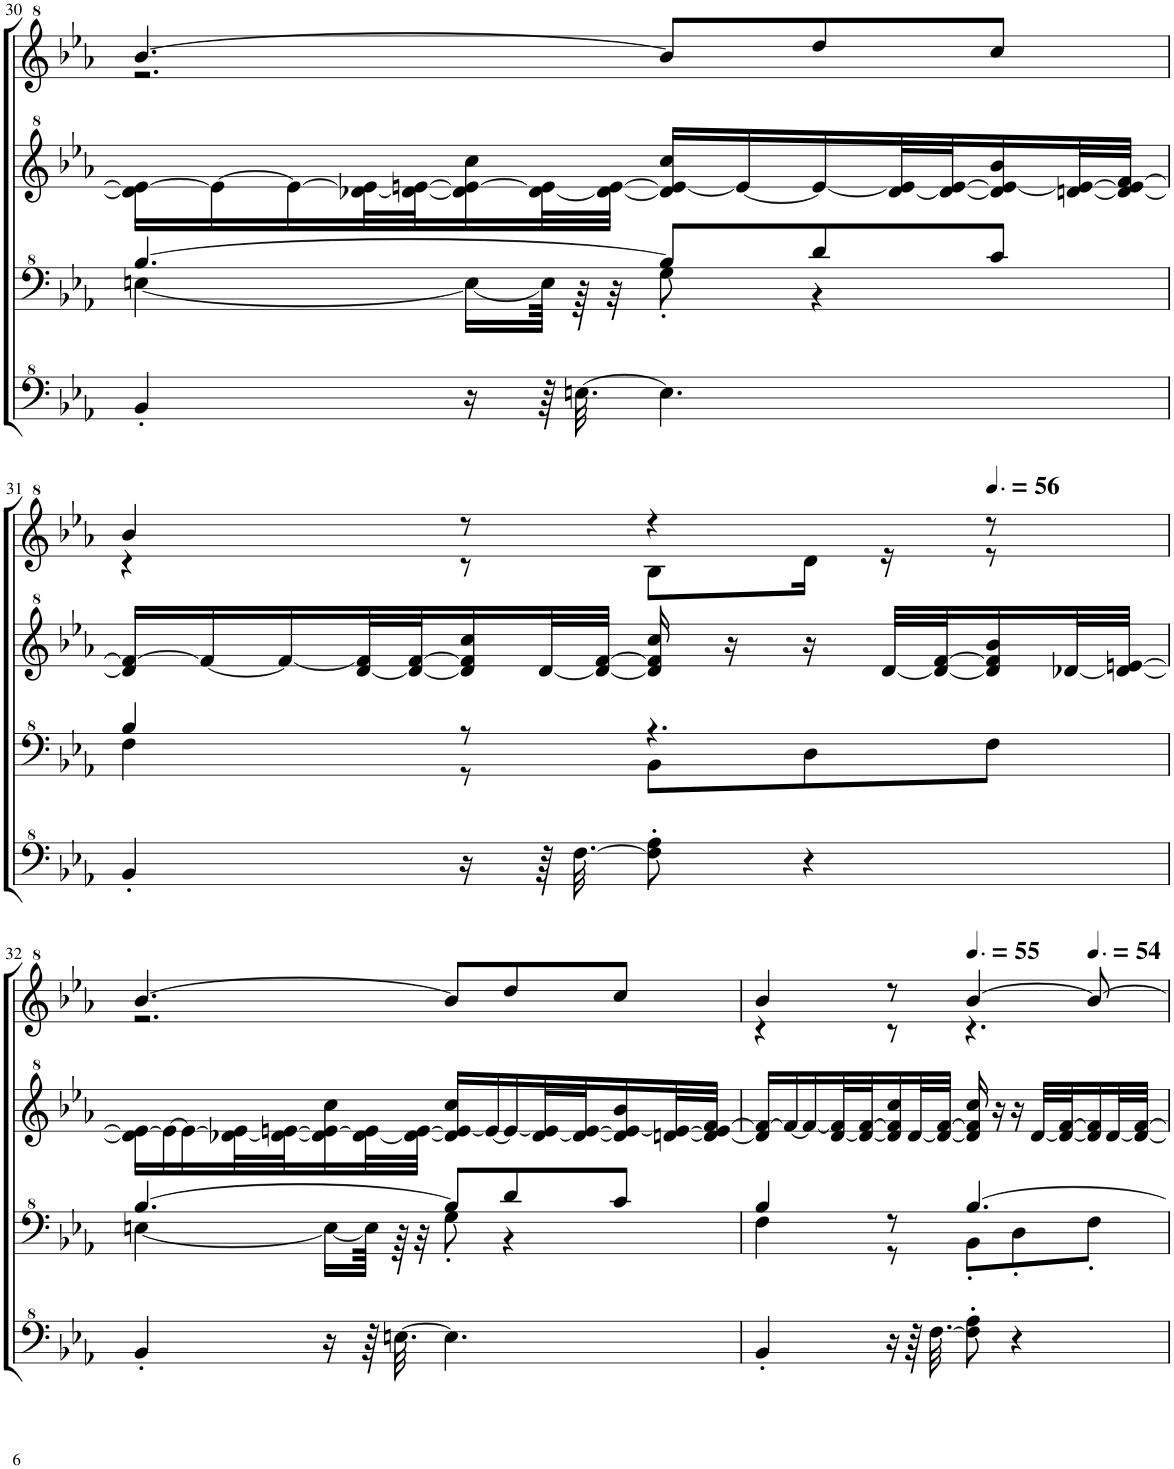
**kern	**kern	**kern	**kern
*part1	*part1	*part1	*part1
*staff4	*staff3	*staff2	*staff1
*I"Model III	*	*	*
!!LO:PB:g=z
*clefF^4	*clefF^4	*clefG^2	*clefG^2
*k[b-e-a-]	*k[b-e-a-]	*k[b-e-a-]	*k[b-e-a-]
*M6/8	*M6/8	*M6/8	*M6/8
=30	=30	=30	=30
*	*^	*	*^
4B-'/	[4en\	[4.b-/	16dd-\] 16ee\_LL	[4.bb-/	2.r
.	.	.	16ee\_	.	.
.	.	.	16ee\_	.	.
.	.	.	[32dd-X\ 32ee\]L	.	.
.	.	.	32dd-\_ [32een\J	.	.
16r	16e\LL_	.	16dd-\] 16ee\_ 16ccc\	.	.
64r	64e\JJkk]	.	[32dd-\ 32ee\]L	.	.
[32.en\	64r	.	.	.	.
.	32r	.	32dd-\_ [32ee\JJJ	.	.
4.e\]	8g'\	8b-/L]	16dd-/] 16ee/_ 16ccc/LL	8bb-/L]	.
.	.	.	16ee/_	.	.
.	4r	8dd/	16ee/_	8ddd/	.
.	.	.	[32dd-/ 32ee/]L	.	.
.	.	.	32dd-/_ [32ee/J	.	.
.	.	8cc/J	16dd-/] 16ee/_ 16bb-/	8ccc/J	.
.	.	.	[32ddn/ 32ee/_L	.	.
.	.	.	32dd/_ 32ee/] [32ff/JJJ	.	.
!!LO:LB:g=z	!!
=31	=31	=31	=31	=31	=31
4B-'/	4f\	4b-/	16dd/] 16ff/_LL	4bb-/	4r
.	.	.	16ff/_	.	.
.	.	.	16ff/_	.	.
.	.	.	[32dd/ 32ff/]L	.	.
.	.	.	32dd/_ [32ff/J	.	.
16r	8r	8r	16dd/] 16ff/] 16ccc/	8r	8r
64r	.	.	[32dd/L	.	.
[32.f\	.	.	.	.	.
.	.	.	32dd/_ [32ff/JJJ	.	.
8f\]' 8a-\'	8B-\L	4.r	16dd/] 16ff/] 16ccc/	4r	8b-\L
.	.	.	16r	.	.
4r	8d\	.	16r	.	16dd\Jk
.	.	.	[32dd/LLL	.	16r
.	.	.	32dd/_ [32ff/J	.	.
*	*	*	*	*MM84	*
.	8f\J	.	16dd/] 16ff/] 16bb-/	8r	8r
.	.	.	[32dd-X/L	.	.
.	.	.	32dd-/_ [32een/JJJ	.	.
!!LO:LB:g=z	!!
=32	=32	=32	=32	=32	=32
4B-'/	[4en\	[4.b-/	16dd-\] 16ee\_LL	[4.bb-/	2.r
.	.	.	16ee\_	.	.
.	.	.	16ee\_	.	.
.	.	.	[32dd-X\ 32ee\]L	.	.
.	.	.	32dd-\_ [32een\J	.	.
16r	16e\LL_	.	16dd-\] 16ee\_ 16ccc\	.	.
64r	64e\JJkk]	.	[32dd-\ 32ee\]L	.	.
[32.en\	64r	.	.	.	.
.	32r	.	32dd-\_ [32ee\JJJ	.	.
4.e\]	8g'\	8b-/L]	16dd-/] 16ee/_ 16ccc/LL	8bb-/L]	.
.	.	.	16ee/_	.	.
.	4r	8dd/	16ee/_	8ddd/	.
.	.	.	[32dd-/ 32ee/]L	.	.
.	.	.	32dd-/_ [32ee/J	.	.
.	.	8cc/J	16dd-/] 16ee/_ 16bb-/	8ccc/J	.
.	.	.	[32ddn/ 32ee/_L	.	.
.	.	.	32dd/_ 32ee/] [32ff/JJJ	.	.
=33	=33	=33	=33	=33	=33
4B-'/	4f\	4b-/	16dd/] 16ff/_LL	4bb-/	4r
.	.	.	16ff/_	.	.
.	.	.	16ff/_	.	.
.	.	.	[32dd/ 32ff/]L	.	.
.	.	.	32dd/_ [32ff/J	.	.
16r	8r	8r	16dd/] 16ff/] 16ccc/	8r	8r
64r	.	.	[32dd/L	.	.
[32.f\	.	.	.	.	.
.	.	.	32dd/_ [32ff/JJJ	.	.
*	*	*	*	*MM83	*
8f\]' 8a-\'	8B-'\L	[4.b-/	16dd/] 16ff/] 16ccc/	[4bb-/	4.r
.	.	.	16r	.	.
4r	8d'\	.	16r	.	.
.	.	.	[32dd/LLL	.	.
.	.	.	32dd/_ [32ff/J	.	.
*	*	*	*	*MM81	*
.	8f'\J	.	16dd/] 16ff/]	8bb-/_	.
.	.	.	[32dd/L	.	.
.	.	.	32dd/_ [32ff/JJJ	.	.
*	*v	*v	*	*v	*v
=	=	=	=
*-	*-	*-	*-
